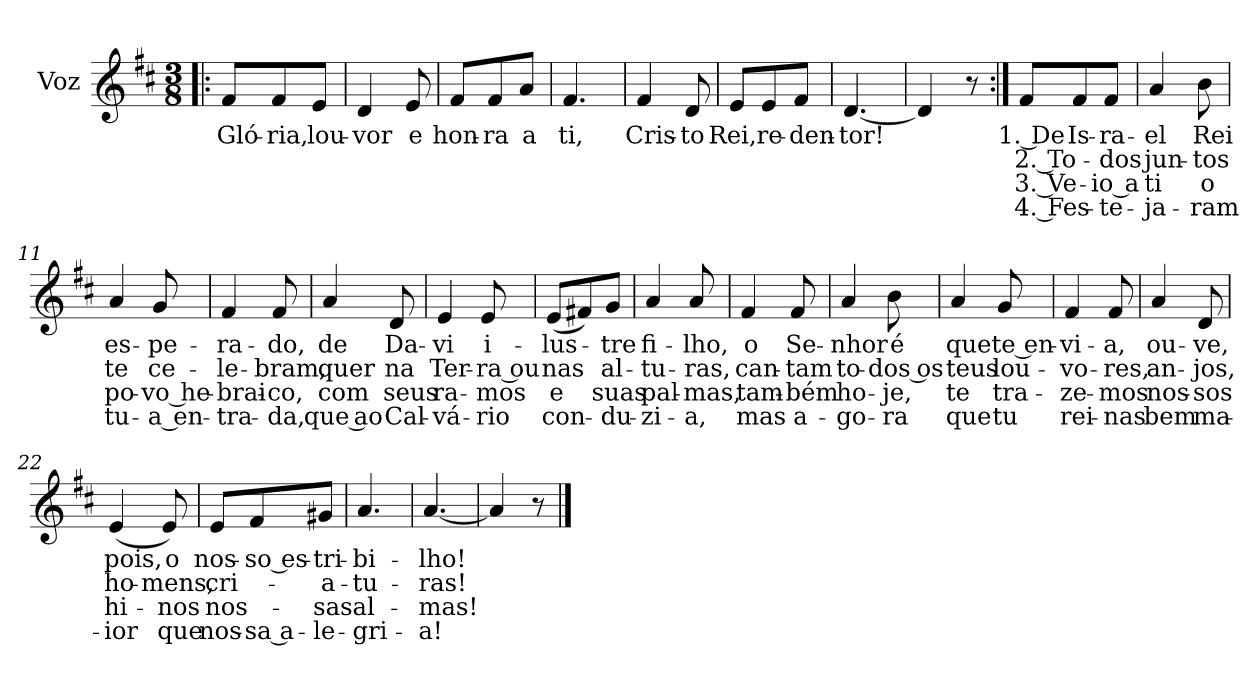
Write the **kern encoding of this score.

**kern	**text	**text	**text	**text
*part1	*part1	*part1	*part1	*part1
*staff1	*staff1	*staff1	*staff1	*staff1
*I"Voz	*	*	*	*
*I'Vo.	*	*	*	*
*clefG2	*	*	*	*
*k[f#c#]	*	*	*	*
*M3/8	*	*	*	*
*MM65	*	*	*	*
=1!|:	=1!|:	=1!|:	=1!|:	=1!|:
!	!LO:LY:b	!	!	!
8f#/L	Gló-	.	.	.
!	!LO:LY:b	!	!	!
8f#/	-ria,	.	.	.
!	!LO:LY:b	!	!	!
8e/J	lou-	.	.	.
=2	=2	=2	=2	=2
!	!LO:LY:b	!	!	!
4d/	-vor	.	.	.
!	!LO:LY:b	!	!	!
8e/	e	.	.	.
=3	=3	=3	=3	=3
!	!LO:LY:b	!	!	!
8f#/L	hon-	.	.	.
!	!LO:LY:b	!	!	!
8f#/	-ra	.	.	.
!	!LO:LY:b	!	!	!
8a/J	a	.	.	.
=4	=4	=4	=4	=4
!	!LO:LY:b	!	!	!
4.f#/	ti,	.	.	.
=5	=5	=5	=5	=5
!	!LO:LY:b	!	!	!
4f#/	Cris-	.	.	.
!	!LO:LY:b	!	!	!
8d/	-to	.	.	.
=6	=6	=6	=6	=6
!	!LO:LY:b	!	!	!
8e/L	Rei,	.	.	.
!	!LO:LY:b	!	!	!
8e/	re-	.	.	.
!	!LO:LY:b	!	!	!
8f#/J	-den-	.	.	.
=7	=7	=7	=7	=7
!	!LO:LY:b	!	!	!
[4.d/	-tor!	.	.	.
=8	=8	=8	=8	=8
4d/]	.	.	.	.
8r	.	.	.	.
!!LO:LB:g=z
=9:|!	=9:|!	=9:|!	=9:|!	=9:|!
!	!LO:LY:b	!LO:LY:b	!LO:LY:b	!LO:LY:b
8f#/L	1. De	2. To-	3. Ve-	4. Fes-
!	!LO:LY:b	!	!	!
8f#/	Is-	.	.	.
!	!LO:LY:b	!LO:LY:b	!LO:LY:b	!LO:LY:b
8f#/J	-ra-	-dos	-io a	-te-
=10	=10	=10	=10	=10
!	!LO:LY:b	!LO:LY:b	!LO:LY:b	!LO:LY:b
4a/	-el	jun-	ti	-ja-
!	!LO:LY:b	!LO:LY:b	!LO:LY:b	!LO:LY:b
8b\	Rei	-tos	o	-ram
=11	=11	=11	=11	=11
!	!LO:LY:b	!LO:LY:b	!LO:LY:b	!LO:LY:b
4a/	es-	te	po-	tu-
!	!LO:LY:b	!LO:LY:b	!LO:LY:b	!LO:LY:b
8g/	-pe-	ce-	-vo he-	-a en-
=12	=12	=12	=12	=12
!	!LO:LY:b	!LO:LY:b	!LO:LY:b	!LO:LY:b
4f#/	-ra-	-le-	-brai-	-tra-
!	!LO:LY:b	!LO:LY:b	!LO:LY:b	!LO:LY:b
8f#/	-do,	-bram,	-co,	-da,
=13	=13	=13	=13	=13
!	!LO:LY:b	!LO:LY:b	!LO:LY:b	!LO:LY:b
4a/	de	quer	com	que ao
!	!LO:LY:b	!LO:LY:b	!LO:LY:b	!LO:LY:b
8d/	Da-	na	seus	Cal-
=14	=14	=14	=14	=14
!	!LO:LY:b	!LO:LY:b	!LO:LY:b	!LO:LY:b
4e/	-vi	Ter-	ra-	-vá-
!	!LO:LY:b	!LO:LY:b	!LO:LY:b	!LO:LY:b
8e/	i-	-ra ou	-mos	-rio
=15	=15	=15	=15	=15
!	!LO:LY:b	!LO:LY:b	!LO:LY:b	!LO:LY:b
(<8e/L	-lus-	nas	e	con-
8f#X/)	.	.	.	.
!	!LO:LY:b	!LO:LY:b	!LO:LY:b	!LO:LY:b
8g/J	-tre	al-	suas	-du-
!!LO:LB:g=z
=16	=16	=16	=16	=16
!	!LO:LY:b	!LO:LY:b	!LO:LY:b	!LO:LY:b
4a/	fi-	-tu-	pal-	-zi-
!	!LO:LY:b	!LO:LY:b	!LO:LY:b	!LO:LY:b
8a/	-lho,	-ras,	-mas,	-a,
=17	=17	=17	=17	=17
!	!LO:LY:b	!LO:LY:b	!LO:LY:b	!LO:LY:b
4f#/	o	can-	tam-	mas
!	!LO:LY:b	!LO:LY:b	!LO:LY:b	!LO:LY:b
8f#/	Se-	-tam	-bém	a-
=18	=18	=18	=18	=18
!	!LO:LY:b	!LO:LY:b	!LO:LY:b	!LO:LY:b
4a/	-nhor	to-	ho-	-go-
!	!LO:LY:b	!LO:LY:b	!LO:LY:b	!LO:LY:b
8b\	é	-dos os	-je,	-ra
=19	=19	=19	=19	=19
!	!LO:LY:b	!LO:LY:b	!LO:LY:b	!LO:LY:b
4a/	que	teus	te	que
!	!LO:LY:b	!LO:LY:b	!LO:LY:b	!LO:LY:b
8g/	te en-	lou-	tra-	tu
=20	=20	=20	=20	=20
!	!LO:LY:b	!LO:LY:b	!LO:LY:b	!LO:LY:b
4f#/	-vi-	-vo-	-ze-	rei-
!	!LO:LY:b	!LO:LY:b	!LO:LY:b	!LO:LY:b
8f#/	-a,	-res,	-mos	-nas
=21	=21	=21	=21	=21
!	!LO:LY:b	!LO:LY:b	!LO:LY:b	!LO:LY:b
4a/	ou-	an-	nos-	bem
!	!LO:LY:b	!LO:LY:b	!LO:LY:b	!LO:LY:b
8d/	-ve,	-jos,	-sos	ma-
=22	=22	=22	=22	=22
!	!LO:LY:b	!LO:LY:b	!LO:LY:b	!LO:LY:b
(<4e/	pois,	ho-	hi-	-ior
!	!LO:LY:b	!LO:LY:b	!LO:LY:b	!LO:LY:b
8e/)	o	-mens,	-nos	que
!!LO:LB:g=z
=23	=23	=23	=23	=23
!	!LO:LY:b	!LO:LY:b	!LO:LY:b	!LO:LY:b
8e/L	nos-	cri-	nos-	nos-
!	!LO:LY:b	!	!	!LO:LY:b
8f#/	-so es-	.	.	-sa a-
!	!LO:LY:b	!LO:LY:b	!LO:LY:b	!LO:LY:b
8g#X/J	-tri-	-a-	-sas	-le-
=24	=24	=24	=24	=24
!	!LO:LY:b	!LO:LY:b	!LO:LY:b	!LO:LY:b
4.a/	-bi-	-tu-	al-	-gri-
=25	=25	=25	=25	=25
!	!LO:LY:b	!LO:LY:b	!LO:LY:b	!LO:LY:b
[4.a/	-lho!	-ras!	-mas!	-a!
=26	=26	=26	=26	=26
4a/]	.	.	.	.
8r	.	.	.	.
==	==	==	==	==
*-	*-	*-	*-	*-
